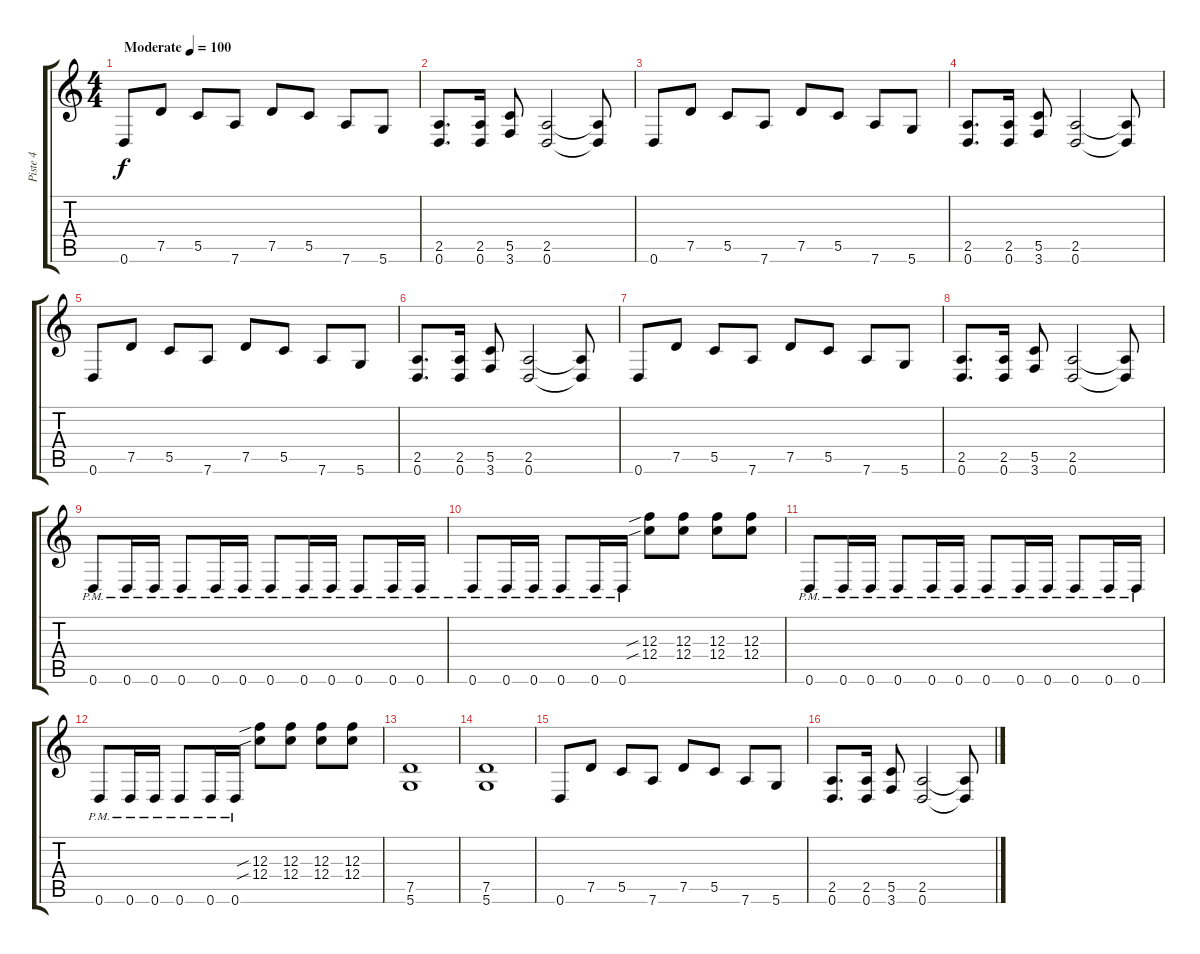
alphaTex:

\track ("Piste 4" "Piste 4") {instrument distortionguitar}
\staff {score tabs}
\tuning (D4 A3 F3 C3 G2 D2) {hide}
\ts (4 4)
\tempo (100 "Moderate")
\clef g2
\ks c
0.6.8{dy f instrument distortionguitar} 7.5.8 5.5.8 7.6.8 7.5.8 5.5.8 7.6.8 5.6.8 |
(2.5 0.6).8{d} (2.5 0.6).16 (5.5 3.6).8 (2.5 0.6).2 (2.5{t} 0.6{t}).8 |
0.6.8 7.5.8 5.5.8 7.6.8 7.5.8 5.5.8 7.6.8 5.6.8 |
(2.5 0.6).8{d} (2.5 0.6).16 (5.5 3.6).8 (2.5 0.6).2 (2.5{t} 0.6{t}).8 |
0.6.8 7.5.8 5.5.8 7.6.8 7.5.8 5.5.8 7.6.8 5.6.8 |
(2.5 0.6).8{d} (2.5 0.6).16 (5.5 3.6).8 (2.5 0.6).2 (2.5{t} 0.6{t}).8 |
0.6.8 7.5.8 5.5.8 7.6.8 7.5.8 5.5.8 7.6.8 5.6.8 |
(2.5 0.6).8{d} (2.5 0.6).16 (5.5 3.6).8 (2.5 0.6).2 (2.5{t} 0.6{t}).8 |
0.6{pm}.8 0.6{pm}.16 0.6{pm}.16 0.6{pm}.8 0.6{pm}.16 0.6{pm}.16 0.6{pm}.8 0.6{pm}.16 0.6{pm}.16 0.6{pm}.8 0.6{pm}.16 0.6{pm}.16 |
0.6{pm}.8 0.6{pm}.16 0.6{pm}.16 0.6{pm}.8 0.6{pm}.16 0.6{pm}.16 (12.3{sib} 12.4{sib}).8 (12.3 12.4).8 (12.3 12.4).8 (12.3 12.4).8 |
0.6{pm}.8 0.6{pm}.16 0.6{pm}.16 0.6{pm}.8 0.6{pm}.16 0.6{pm}.16 0.6{pm}.8 0.6{pm}.16 0.6{pm}.16 0.6{pm}.8 0.6{pm}.16 0.6{pm}.16 |
0.6{pm}.8 0.6{pm}.16 0.6{pm}.16 0.6{pm}.8 0.6{pm}.16 0.6{pm}.16 (12.3{sib} 12.4{sib}).8 (12.3 12.4).8 (12.3 12.4).8 (12.3 12.4).8 |
(7.5 5.6).1 |
(7.5 5.6).1 |
0.6.8 7.5.8 5.5.8 7.6.8 7.5.8 5.5.8 7.6.8 5.6.8 |
(2.5 0.6).8{d} (2.5 0.6).16 (5.5 3.6).8 (2.5 0.6).2 (2.5{t} 0.6{t}).8
